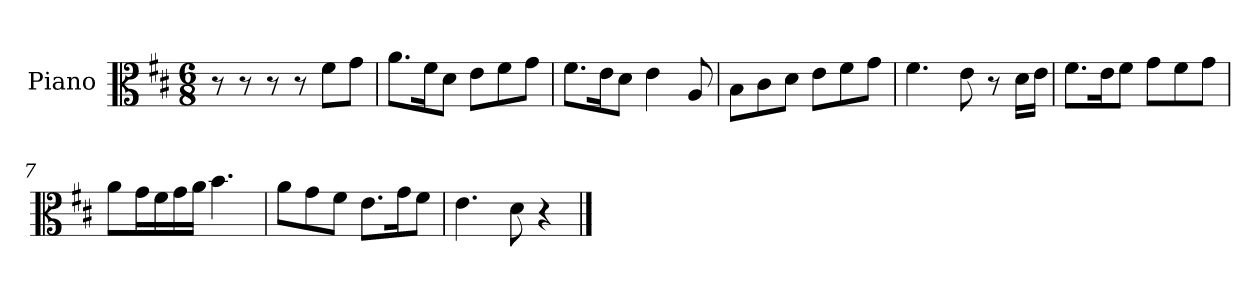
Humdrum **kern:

**kern
*part1
*staff1
*I"Piano
*I'Pno
*clefC3
*k[f#c#]
*D:
*M6/8
=1
8r
8r
8r
8r
8f#\L
8g\J
=2
8.a\L
16f#\K
8d\J
8e\L
8f#\
8g\J
=3
8.f#\L
16e\K
8d\J
4e\
8A/
=4
8B\L
8c#\
8d\J
8e\L
8f#\
8g\J
=5
4.f#\
8e\
8r
16d\LL
16e\JJ
=6
8.f#\L
16e\K
8f#\J
8g\L
8f#\
8g\J
=7
8a\L
16g\L
16f#\
16g\
16a\JJ
4.b\
=8
8a\L
8g\
8f#\J
8.e\L
16g\K
8f#\J
=9
4.e\
8d\
4r
==
*-
